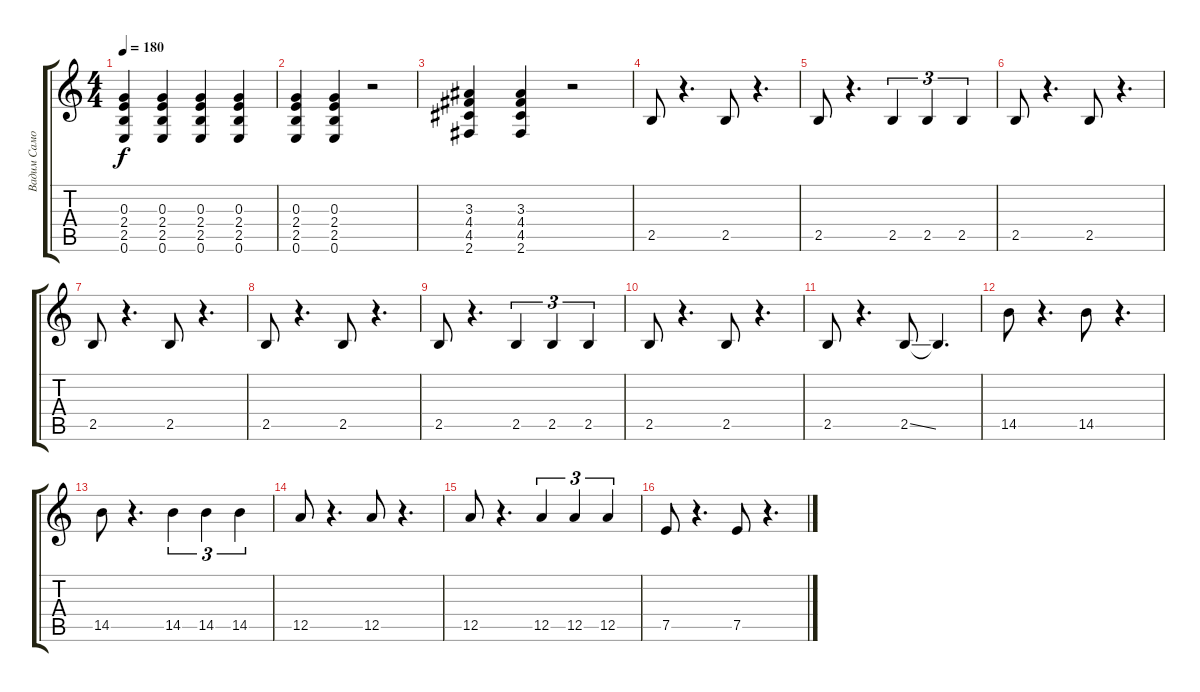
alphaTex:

\track ("Вадим Самойлов" "Вадим Само") {instrument overdrivenguitar}
\staff {score tabs}
\tuning (E4 B3 G3 D3 A2 E2) {hide}
\ts (4 4)
\tempo 180
\clef g2
\ks c
(0.3{t} 2.4{t} 2.5{t} 0.6{t}).4{dy f} (0.3 2.4 2.5 0.6).4 (0.3 2.4 2.5 0.6).4 (0.3 2.4 2.5 0.6).4 |
(0.3 2.4 2.5 0.6).4 (0.3 2.4 2.5 0.6).4 r.2 |
(3.3 4.4 4.5 2.6).4 (3.3 4.4 4.5 2.6).4 r.2 |
2.5.8 r.4{d} 2.5.8 r.4{d} |
2.5.8 r.4{d} 2.5.4{tu (3 2)} 2.5.4{tu (3 2)} 2.5.4{tu (3 2)} |
2.5.8 r.4{d} 2.5.8 r.4{d} |
2.5.8 r.4{d} 2.5.8 r.4{d} |
2.5.8 r.4{d} 2.5.8 r.4{d} |
2.5.8 r.4{d} 2.5.4{tu (3 2)} 2.5.4{tu (3 2)} 2.5.4{tu (3 2)} |
2.5.8 r.4{d} 2.5.8 r.4{d} |
2.5.8 r.4{d} 2.5{ss}.8 2.5{t}.4{d} |
14.5.8 r.4{d} 14.5.8 r.4{d} |
14.5.8 r.4{d} 14.5.4{tu (3 2)} 14.5.4{tu (3 2)} 14.5.4{tu (3 2)} |
12.5.8 r.4{d} 12.5.8 r.4{d} |
12.5.8 r.4{d} 12.5.4{tu (3 2)} 12.5.4{tu (3 2)} 12.5.4{tu (3 2)} |
7.5.8 r.4{d} 7.5.8 r.4{d}
